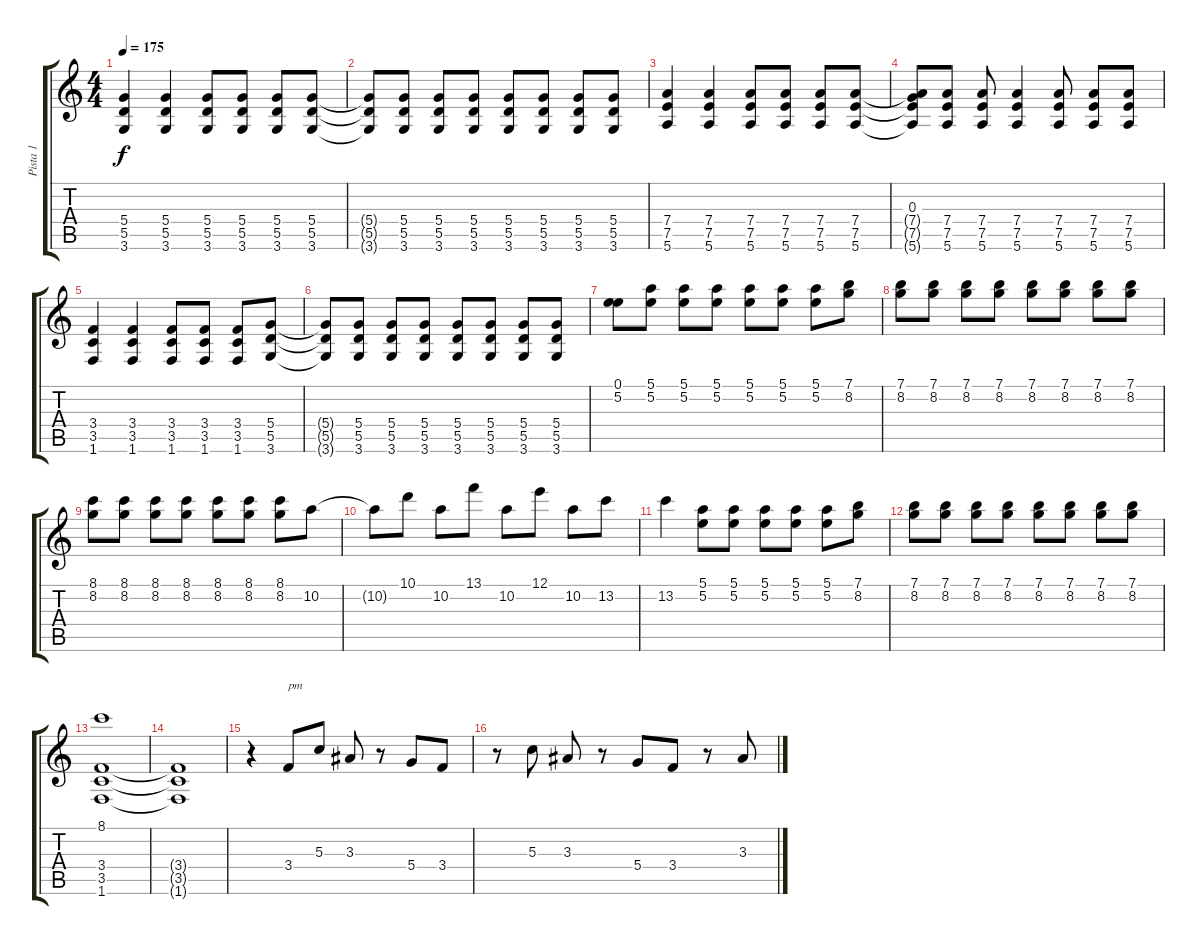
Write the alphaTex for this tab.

\track ("Pista 1" "Pista 1") {instrument distortionguitar}
\staff {score tabs}
\tuning (E4 B3 G3 D3 A2 E2) {hide}
\ts (4 4)
\tempo 175
\clef g2
\ks c
(5.4 5.5 3.6).4{dy f} (5.4 5.5 3.6).4 (5.4 5.5 3.6).8 (5.4 5.5 3.6).8 (5.4 5.5 3.6).8 (5.4 5.5 3.6).8 |
(5.4{t} 5.5{t} 3.6{t}).8 (5.4 5.5 3.6).8 (5.4 5.5 3.6).8 (5.4 5.5 3.6).8 (5.4 5.5 3.6).8 (5.4 5.5 3.6).8 (5.4 5.5 3.6).8 (5.4 5.5 3.6).8 |
(7.4 7.5 5.6).4 (7.4 7.5 5.6).4 (7.4 7.5 5.6).8 (7.4 7.5 5.6).8 (7.4 7.5 5.6).8 (7.4 7.5 5.6).8 |
(0.3 7.4{t} 7.5{t} 5.6{t}).8 (7.4 7.5 5.6).8 (7.4 7.5 5.6).8 (7.4 7.5 5.6).4 (7.4 7.5 5.6).8 (7.4 7.5 5.6).8 (7.4 7.5 5.6).8 |
(3.4 3.5 1.6).4 (3.4 3.5 1.6).4 (3.4 3.5 1.6).8 (3.4 3.5 1.6).8 (3.4 3.5 1.6).8 (5.4 5.5 3.6).8 |
(5.4{t} 5.5{t} 3.6{t}).8 (5.4 5.5 3.6).8 (5.4 5.5 3.6).8 (5.4 5.5 3.6).8 (5.4 5.5 3.6).8 (5.4 5.5 3.6).8 (5.4 5.5 3.6).8 (5.4 5.5 3.6).8 |
(0.1 5.2).8 (5.1 5.2).8 (5.1 5.2).8 (5.1 5.2).8 (5.1 5.2).8 (5.1 5.2).8 (5.1 5.2).8 (7.1 8.2).8 |
(7.1 8.2).8 (7.1 8.2).8 (7.1 8.2).8 (7.1 8.2).8 (7.1 8.2).8 (7.1 8.2).8 (7.1 8.2).8 (7.1 8.2).8 |
(8.1 8.2).8 (8.1 8.2).8 (8.1 8.2).8 (8.1 8.2).8 (8.1 8.2).8 (8.1 8.2).8 (8.1 8.2).8 10.2.8 |
10.2{t}.8 10.1.8 10.2.8 13.1.8 10.2.8 12.1.8 10.2.8 13.2.8 |
13.2.4 (5.1 5.2).8 (5.1 5.2).8 (5.1 5.2).8 (5.1 5.2).8 (5.1 5.2).8 (7.1 8.2).8 |
(7.1 8.2).8 (7.1 8.2).8 (7.1 8.2).8 (7.1 8.2).8 (7.1 8.2).8 (7.1 8.2).8 (7.1 8.2).8 (7.1 8.2).8 |
(8.1 3.4 3.5 1.6).1 |
(3.4{t} 3.5{t} 1.6{t}).1 |
r.4 3.4.8{txt "pm"} 5.3.8 3.3.8 r.8 5.4.8 3.4.8 |
r.8 5.3.8 3.3.8 r.8 5.4.8 3.4.8 r.8 3.3.8
